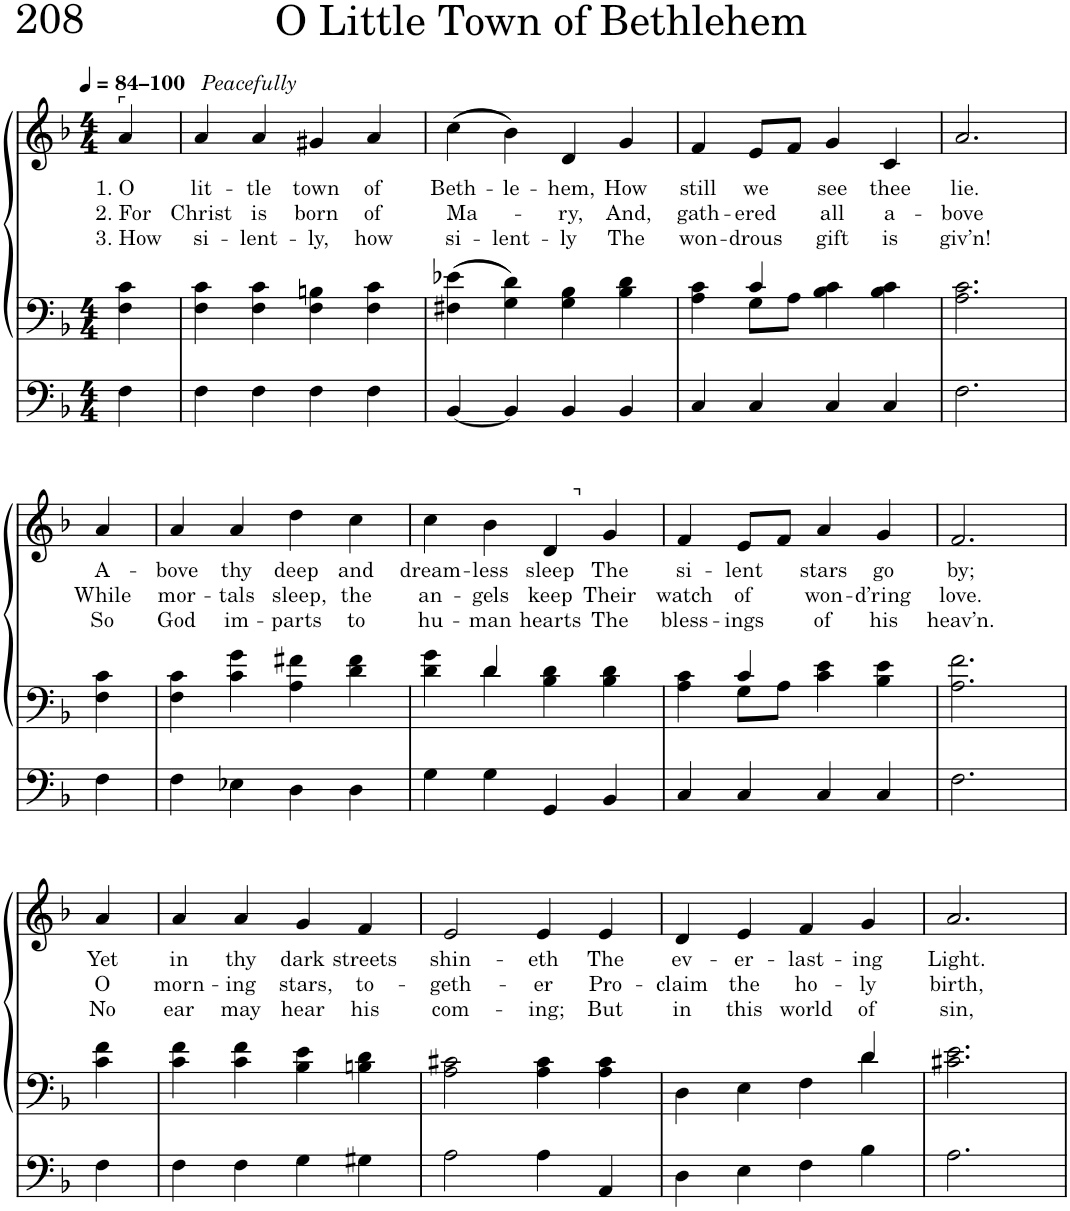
**kern	**kern	**kern	**text	**text	**text
*part1	*part1	*part1	*part1	*part1	*part1
*staff3	*staff2	*staff1	*staff1	*staff1	*staff1
*I"Organ	*	*	*	*	*
*I'Org.	*	*	*	*	*
*clefF4	*clefF4	*clefG2	*	*	*
*k[b-]	*k[b-]	*k[b-]	*	*	*
*M4/4	*M4/4	*M4/4	*	*	*
*MM84	*MM84	*MM84	*	*	*
=1	=1	=1	=1	=1	=1
!	!	!LO:TX:a:t=⌜	!	!	!
!	!	!LO:TX:a:B:t=–100	!	!	!
!	!	!	!LO:LY:b	!LO:LY:b	!LO:LY:b
4F\	4F\ 4c\	4a/	1. O	2. For	3. How
=2	=2	=2	=2	=2	=2
!	!	!	!LO:LY:b	!LO:LY:b	!LO:LY:b
*	*	*^	*	*	*
4F\	4F\ 4c\	4a/	8ryy	lit-	Christ	si-
!	!	!	!LO:TX:a:i:t=Peacefully	!	!	!
.	.	.	2..ryy	.	.	.
!	!	!	!	!LO:LY:b	!LO:LY:b	!LO:LY:b
4F\	4F\ 4c\	4a/	.	-tle	is	-lent-
!	!	!	!	!LO:LY:b	!LO:LY:b	!LO:LY:b
4F\	4F\ 4Bn\	4g#X/	.	town	born	-ly,
!	!	!	!	!LO:LY:b	!LO:LY:b	!LO:LY:b
4F\	4F\ 4c\	4a/	.	of	of	how
=3	=3	=3	=3	=3	=3	=3
!	!	!	!	!LO:LY:b	!LO:LY:b	!LO:LY:b
*	*	*v	*v	*	*	*
[4BB-/	4F#X\ 4e-X\	((4cc\	Beth-	Ma-	si-
!	!	!	!LO:LY:b	!	!LO:LY:b
4BB-/]	4G\ 4d\	4b-\))	-le-	.	-lent-
!	!	!	!LO:LY:b	!LO:LY:b	!LO:LY:b
4BB-/	4G\ 4B-\	4d/	-hem,	-ry,	-ly
!	!	!	!LO:LY:b	!LO:LY:b	!LO:LY:b
4BB-/	4B-\ 4d\	4g/	How	And,	The
=4	=4	=4	=4	=4	=4
*	*^	*	*	*	*
!	!	!	!	!LO:LY:b	!LO:LY:b	!LO:LY:b
4C/	4A\ 4c\	4ryy	4f/	still	gath-	won-
!	!	!	!	!LO:LY:b	!LO:LY:b	!LO:LY:b
4C/	4c/	8G\L	8e/L	we	-ered	-drous
.	.	8A\J	8f/J	.	.	.
!	!	!	!	!LO:LY:b	!LO:LY:b	!LO:LY:b
4C/	4B-\ 4c\	2ryy	4g/	see	all	gift
!	!	!	!	!LO:LY:b	!LO:LY:b	!LO:LY:b
4C/	4B-\ 4c\	.	4c/	thee	a-	is
*	*v	*v	*	*	*	*
=5	=5	=5	=5	=5	=5
!	!	!	!LO:LY:b	!LO:LY:b	!LO:LY:b
2.F\	2.A\ 2.c\	2.a/	lie.	-bove	giv’n!
!!LO:LB:g=z
=6	=6	=6	=6	=6	=6
!	!	!	!LO:LY:b	!LO:LY:b	!LO:LY:b
4F\	4F\ 4c\	4a/	A-	While	So
=7	=7	=7	=7	=7	=7
!	!	!	!LO:LY:b	!LO:LY:b	!LO:LY:b
4F\	4F\ 4c\	4a/	-bove	mor-	God
!	!	!	!LO:LY:b	!LO:LY:b	!LO:LY:b
4E-X\	4c\ 4g\	4a/	thy	-tals	im-
!	!	!	!LO:LY:b	!LO:LY:b	!LO:LY:b
4D\	4A\ 4f#X\	4dd\	deep	sleep,	-parts
!	!	!	!LO:LY:b	!LO:LY:b	!LO:LY:b
4D\	4d\ 4f#\	4cc\	and	the	to
=8	=8	=8	=8	=8	=8
*	*^	*	*	*	*
!	!	!	!	!LO:LY:b	!LO:LY:b	!LO:LY:b
*	*	*	*^	*	*	*
4G\	4d\ 4g\	4ryy	4cc\	2ryy	dream-	an-	hu-
!	!	!	!	!	!LO:LY:b	!LO:LY:b	!LO:LY:b
4G\	4d/	4d\	4b-\	.	-less	-gels	-man
!	!	!	!	!	!LO:LY:b	!LO:LY:b	!LO:LY:b
4GG/	4B-\ 4d\	2ryy	4d/	8ryy	sleep	keep	hearts
!	!	!	!	!LO:TX:a:t=⌝	!	!	!
.	.	.	.	4.ryy	.	.	.
!	!	!	!	!	!LO:LY:b	!LO:LY:b	!LO:LY:b
4BB-/	4B-\ 4d\	.	4g/	.	The	Their	The
=9	=9	=9	=9	=9	=9	=9	=9
!	!	!	!	!	!LO:LY:b	!LO:LY:b	!LO:LY:b
*	*	*	*v	*v	*	*	*
4C/	4A\ 4c\	4ryy	4f/	si-	watch	bless-
!	!	!	!	!LO:LY:b	!LO:LY:b	!LO:LY:b
4C/	4c/	8G\L	8e/L	-lent	of	-ings
.	.	8A\J	8f/J	.	.	.
!	!	!	!	!LO:LY:b	!LO:LY:b	!LO:LY:b
4C/	4c\ 4e\	2ryy	4a/	stars	won-	of
!	!	!	!	!LO:LY:b	!LO:LY:b	!LO:LY:b
4C/	4B-\ 4e\	.	4g/	go	-d’ring	his
*	*v	*v	*	*	*	*
=10	=10	=10	=10	=10	=10
!	!	!	!LO:LY:b	!LO:LY:b	!LO:LY:b
2.F\	2.A\ 2.f\	2.f/	by;	love.	heav’n.
!!LO:LB:g=z
=11	=11	=11	=11	=11	=11
!	!	!	!LO:LY:b	!LO:LY:b	!LO:LY:b
4F\	4c\ 4f\	4a/	Yet	O	No
=12	=12	=12	=12	=12	=12
!	!	!	!LO:LY:b	!LO:LY:b	!LO:LY:b
4F\	4c\ 4f\	4a/	in	morn-	ear
!	!	!	!LO:LY:b	!LO:LY:b	!LO:LY:b
4F\	4c\ 4f\	4a/	thy	-ing	may
!	!	!	!LO:LY:b	!LO:LY:b	!LO:LY:b
4G\	4B-\ 4e\	4g/	dark	stars,	hear
!	!	!	!LO:LY:b	!LO:LY:b	!LO:LY:b
4G#X\	4Bn\ 4d\	4f/	streets	to-	his
=13	=13	=13	=13	=13	=13
!	!	!	!LO:LY:b	!LO:LY:b	!LO:LY:b
2A\	2A\ 2c#X\	2e/	shin-	-geth-	com-
!	!	!	!LO:LY:b	!LO:LY:b	!LO:LY:b
4A\	4A\ 4c#\	4e/	-eth	-er	-ing;
!	!	!	!LO:LY:b	!LO:LY:b	!LO:LY:b
4AA/	4A\ 4c#\	4e/	The	Pro-	But
=14	=14	=14	=14	=14	=14
*	*^	*	*	*	*
!	!	!	!	!LO:LY:b	!LO:LY:b	!LO:LY:b
4D\	4D\	2.ryy	4d/	ev-	-claim	in
!	!	!	!	!LO:LY:b	!LO:LY:b	!LO:LY:b
4E\	4E\	.	4e/	-er-	the	this
!	!	!	!	!LO:LY:b	!LO:LY:b	!LO:LY:b
4F\	4F\	.	4f/	-last-	ho-	world
!	!	!	!	!LO:LY:b	!LO:LY:b	!LO:LY:b
4B-\	4d/	4d\	4g/	-ing	-ly	of
=15	=15	=15	=15	=15	=15	=15
!	!	!	!	!LO:LY:b	!LO:LY:b	!LO:LY:b
*	*v	*v	*	*	*	*
2.A\	2.c#X\ 2.e\	2.a/	Light.	birth,	sin,
=	=	=	=	=	=
*-	*-	*-	*-	*-	*-
